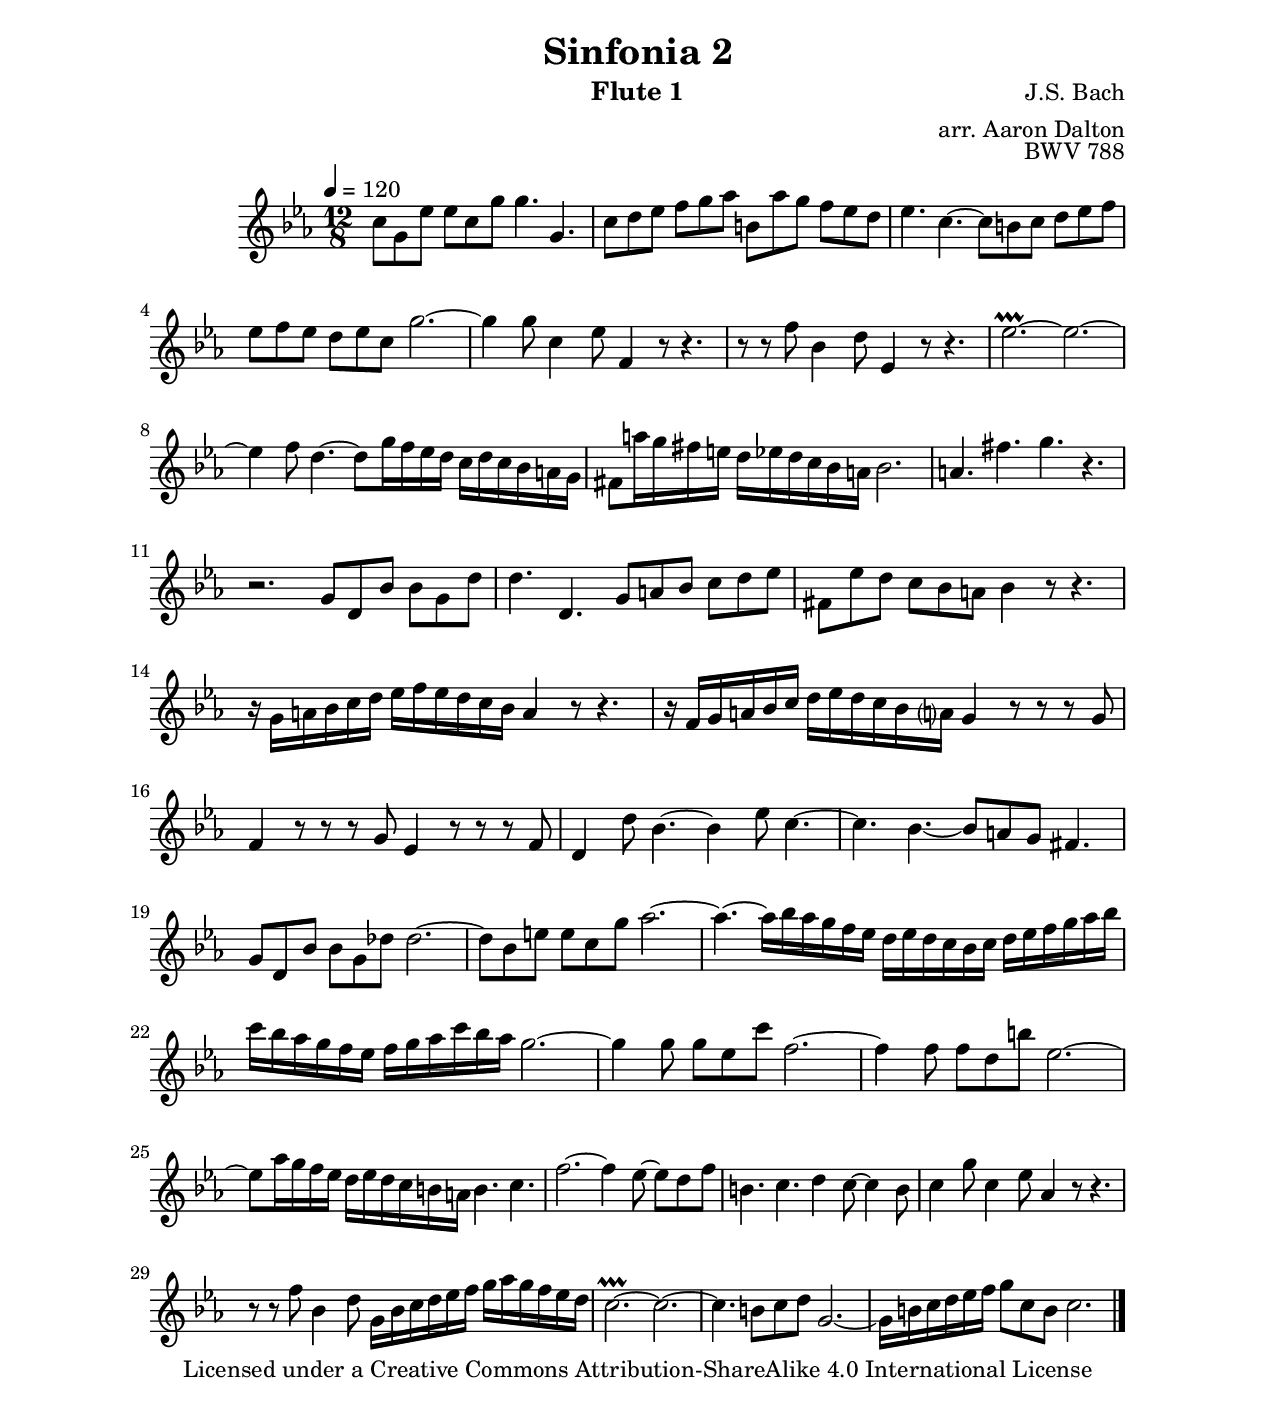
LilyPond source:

\version "2.18.2"

oneNotes = \transpose c c' \relative c' {
    \time 12/8
    \key c \minor
    \tempo 4 = 120
  c8 g ees' ees c g' g4. g,4. |
  c8 d ees f g aes b, aes' g f ees d |
  ees4. c4. ~ c8 b c d ees f | 

  ees f ees d ees c g'2. ~ |
  g4 g8 c,4 ees8 f,4 r8 r4. |
  r8 r8 f' bes,4 d8 ees,4 r8 r4. | 

  ees'2.\prallprall ~ ees2. ~ |
  ees4 f8 d4. ~ d8 g16 f ees d c d c bes a g |
  fis8 a'16 g fis e d ees d c bes a bes2. | 

  a4. fis'4. g4. r4.  |
  r2. g,8 d bes' bes g d' |
  d4. d,4. g8 a! bes c d ees | 

  fis, ees' d c bes a bes4 r8 r4. |
  r16 g a bes c d ees f ees d c bes a4 r8 r4. |
  r16 f g a bes c d ees d c bes a!? g4 r8 r r g | 

  f4 r8 r r g ees4 r8 r r f |
  d4 d'8 bes4. ~ bes4 ees8 c4. ~ |
  c4. bes ~ bes8 a! g fis4. | 

  g8 d bes' bes g des' des2. ~ |
  des8 bes e e c g' aes2. ~ | 

  aes4. ~ aes16 bes aes g f ees d ees d c bes c d ees f g aes bes |
  c bes aes g f ees f g aes c bes aes g2. ~ | 

  g4 g8 g ees c' f,2. ~ |
  f4 f8 f d b' ees,2. ~ | 

  ees8 aes16 g f ees d ees d c b a b4. c |
  f2. ~ f4 ees8 ~ ees d f | 

  b,4. c d4 c8 ~ c4 b8 |
  c4 g'8 c,4 ees8 aes,4 r8 r4. |
  r8 r f' bes,4 d8 g,16 bes c d ees f g aes g f ees d | 

  c2.\prallprall ~ c ~ |
  c4. b8 c d g,2. ~  |
  g16 b c d ees f g8 c, b c2. \bar "|."
}


\paper {
  #(set-paper-size "letter")
  top-margin = 1\in
  bottom-margin = 1\in
  left-margin = 1\in
  right-margin = 1\in
}

\header {
    instrument = "Flute 1"
    title = "Sinfonia 2"
    opus = "BWV 788"
    composer = "J.S. Bach"
    arranger = "arr. Aaron Dalton"
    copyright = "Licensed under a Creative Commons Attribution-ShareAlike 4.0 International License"
}

{
    \set Score.skipBars = ##t
    \oneNotes
}